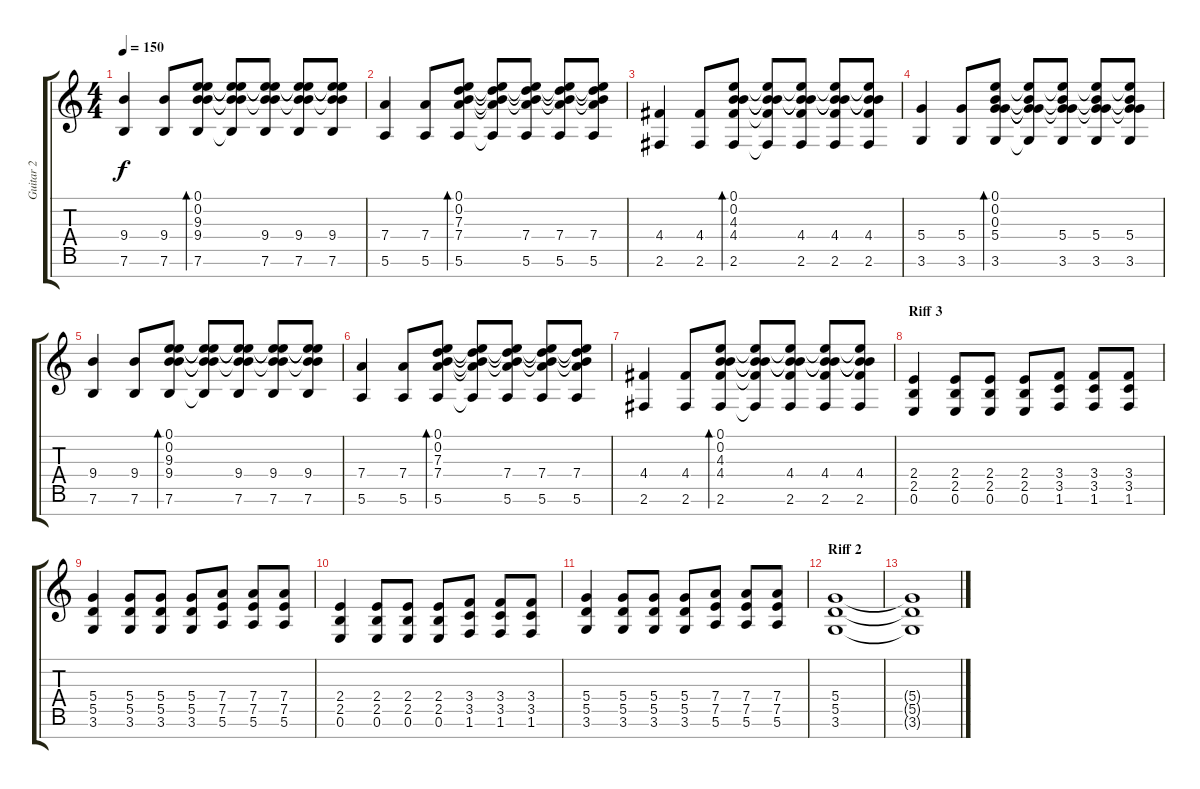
\track ("Guitar 2" "Guitar 2") {instrument overdrivenguitar}
\staff {score tabs}
\tuning (E4 B3 G3 D3 A2 E2 B1) {hide}
\ts (4 4)
\tempo 150
\clef g2
\ks c
(9.4 7.6).4{dy f instrument distortionguitar} (9.4 7.6).8 (0.1 0.2 9.3 9.4 7.6).8{bd 120} (0.1{t} 0.2{t} 9.3{t} 9.4{t} 7.6{t}).8 (0.1{t} 0.2{t} 9.3{t} 9.4 7.6).8 (0.1{t} 0.2{t} 9.3{t} 9.4 7.6).8 (0.1{t} 0.2{t} 9.3{t} 9.4 7.6).8 |
(7.4 5.6).4 (7.4 5.6).8 (0.1 0.2 7.3 7.4 5.6).8{bd 120} (0.1{t} 0.2{t} 7.3{t} 7.4{t} 5.6{t}).8 (0.1{t} 0.2{t} 7.3{t} 7.4 5.6).8 (0.1{t} 0.2{t} 7.3{t} 7.4 5.6).8 (0.1{t} 0.2{t} 7.3{t} 7.4 5.6).8 |
(4.4 2.6).4 (4.4 2.6).8 (0.1 0.2 4.3 4.4 2.6).8{bd 120} (0.1{t} 0.2{t} 4.3{t} 4.4{t} 2.6{t}).8 (0.1{t} 0.2{t} 4.3{t} 4.4 2.6).8 (0.1{t} 0.2{t} 4.3{t} 4.4 2.6).8 (0.1{t} 0.2{t} 4.3{t} 4.4 2.6).8 |
(5.4 3.6).4 (5.4 3.6).8 (0.1 0.2 0.3 5.4 3.6).8{bd 120} (0.1{t} 0.2{t} 0.3{t} 5.4{t} 3.6{t}).8 (0.1{t} 0.2{t} 0.3{t} 5.4 3.6).8 (0.1{t} 0.2{t} 0.3{t} 5.4 3.6).8 (0.1{t} 0.2{t} 0.3{t} 5.4 3.6).8 |
(9.4 7.6).4 (9.4 7.6).8 (0.1 0.2 9.3 9.4 7.6).8{bd 120} (0.1{t} 0.2{t} 9.3{t} 9.4{t} 7.6{t}).8 (0.1{t} 0.2{t} 9.3{t} 9.4 7.6).8 (0.1{t} 0.2{t} 9.3{t} 9.4 7.6).8 (0.1{t} 0.2{t} 9.3{t} 9.4 7.6).8 |
(7.4 5.6).4 (7.4 5.6).8 (0.1 0.2 7.3 7.4 5.6).8{bd 120} (0.1{t} 0.2{t} 7.3{t} 7.4{t} 5.6{t}).8 (0.1{t} 0.2{t} 7.3{t} 7.4 5.6).8 (0.1{t} 0.2{t} 7.3{t} 7.4 5.6).8 (0.1{t} 0.2{t} 7.3{t} 7.4 5.6).8 |
(4.4 2.6).4 (4.4 2.6).8 (0.1 0.2 4.3 4.4 2.6).8{bd 120} (0.1{t} 0.2{t} 4.3{t} 4.4{t} 2.6{t}).8 (0.1{t} 0.2{t} 4.3{t} 4.4 2.6).8 (0.1{t} 0.2{t} 4.3{t} 4.4 2.6).8 (0.1{t} 0.2{t} 4.3{t} 4.4 2.6).8 |
\section ("" "Riff 3")
(2.4 2.5 0.6).4 (2.4 2.5 0.6).8 (2.4 2.5 0.6).8 (2.4 2.5 0.6).8 (3.4 3.5 1.6).8 (3.4 3.5 1.6).8 (3.4 3.5 1.6).8 |
(5.4 5.5 3.6).4 (5.4 5.5 3.6).8 (5.4 5.5 3.6).8 (5.4 5.5 3.6).8 (7.4 7.5 5.6).8 (7.4 7.5 5.6).8 (7.4 7.5 5.6).8 |
(2.4 2.5 0.6).4 (2.4 2.5 0.6).8 (2.4 2.5 0.6).8 (2.4 2.5 0.6).8 (3.4 3.5 1.6).8 (3.4 3.5 1.6).8 (3.4 3.5 1.6).8 |
(5.4 5.5 3.6).4 (5.4 5.5 3.6).8 (5.4 5.5 3.6).8 (5.4 5.5 3.6).8 (7.4 7.5 5.6).8 (7.4 7.5 5.6).8 (7.4 7.5 5.6).8 |
\section ("" "Riff 2")
(5.4 5.5 3.6).1{volume 0} |
(5.4{t} 5.5{t} 3.6{t}).1
